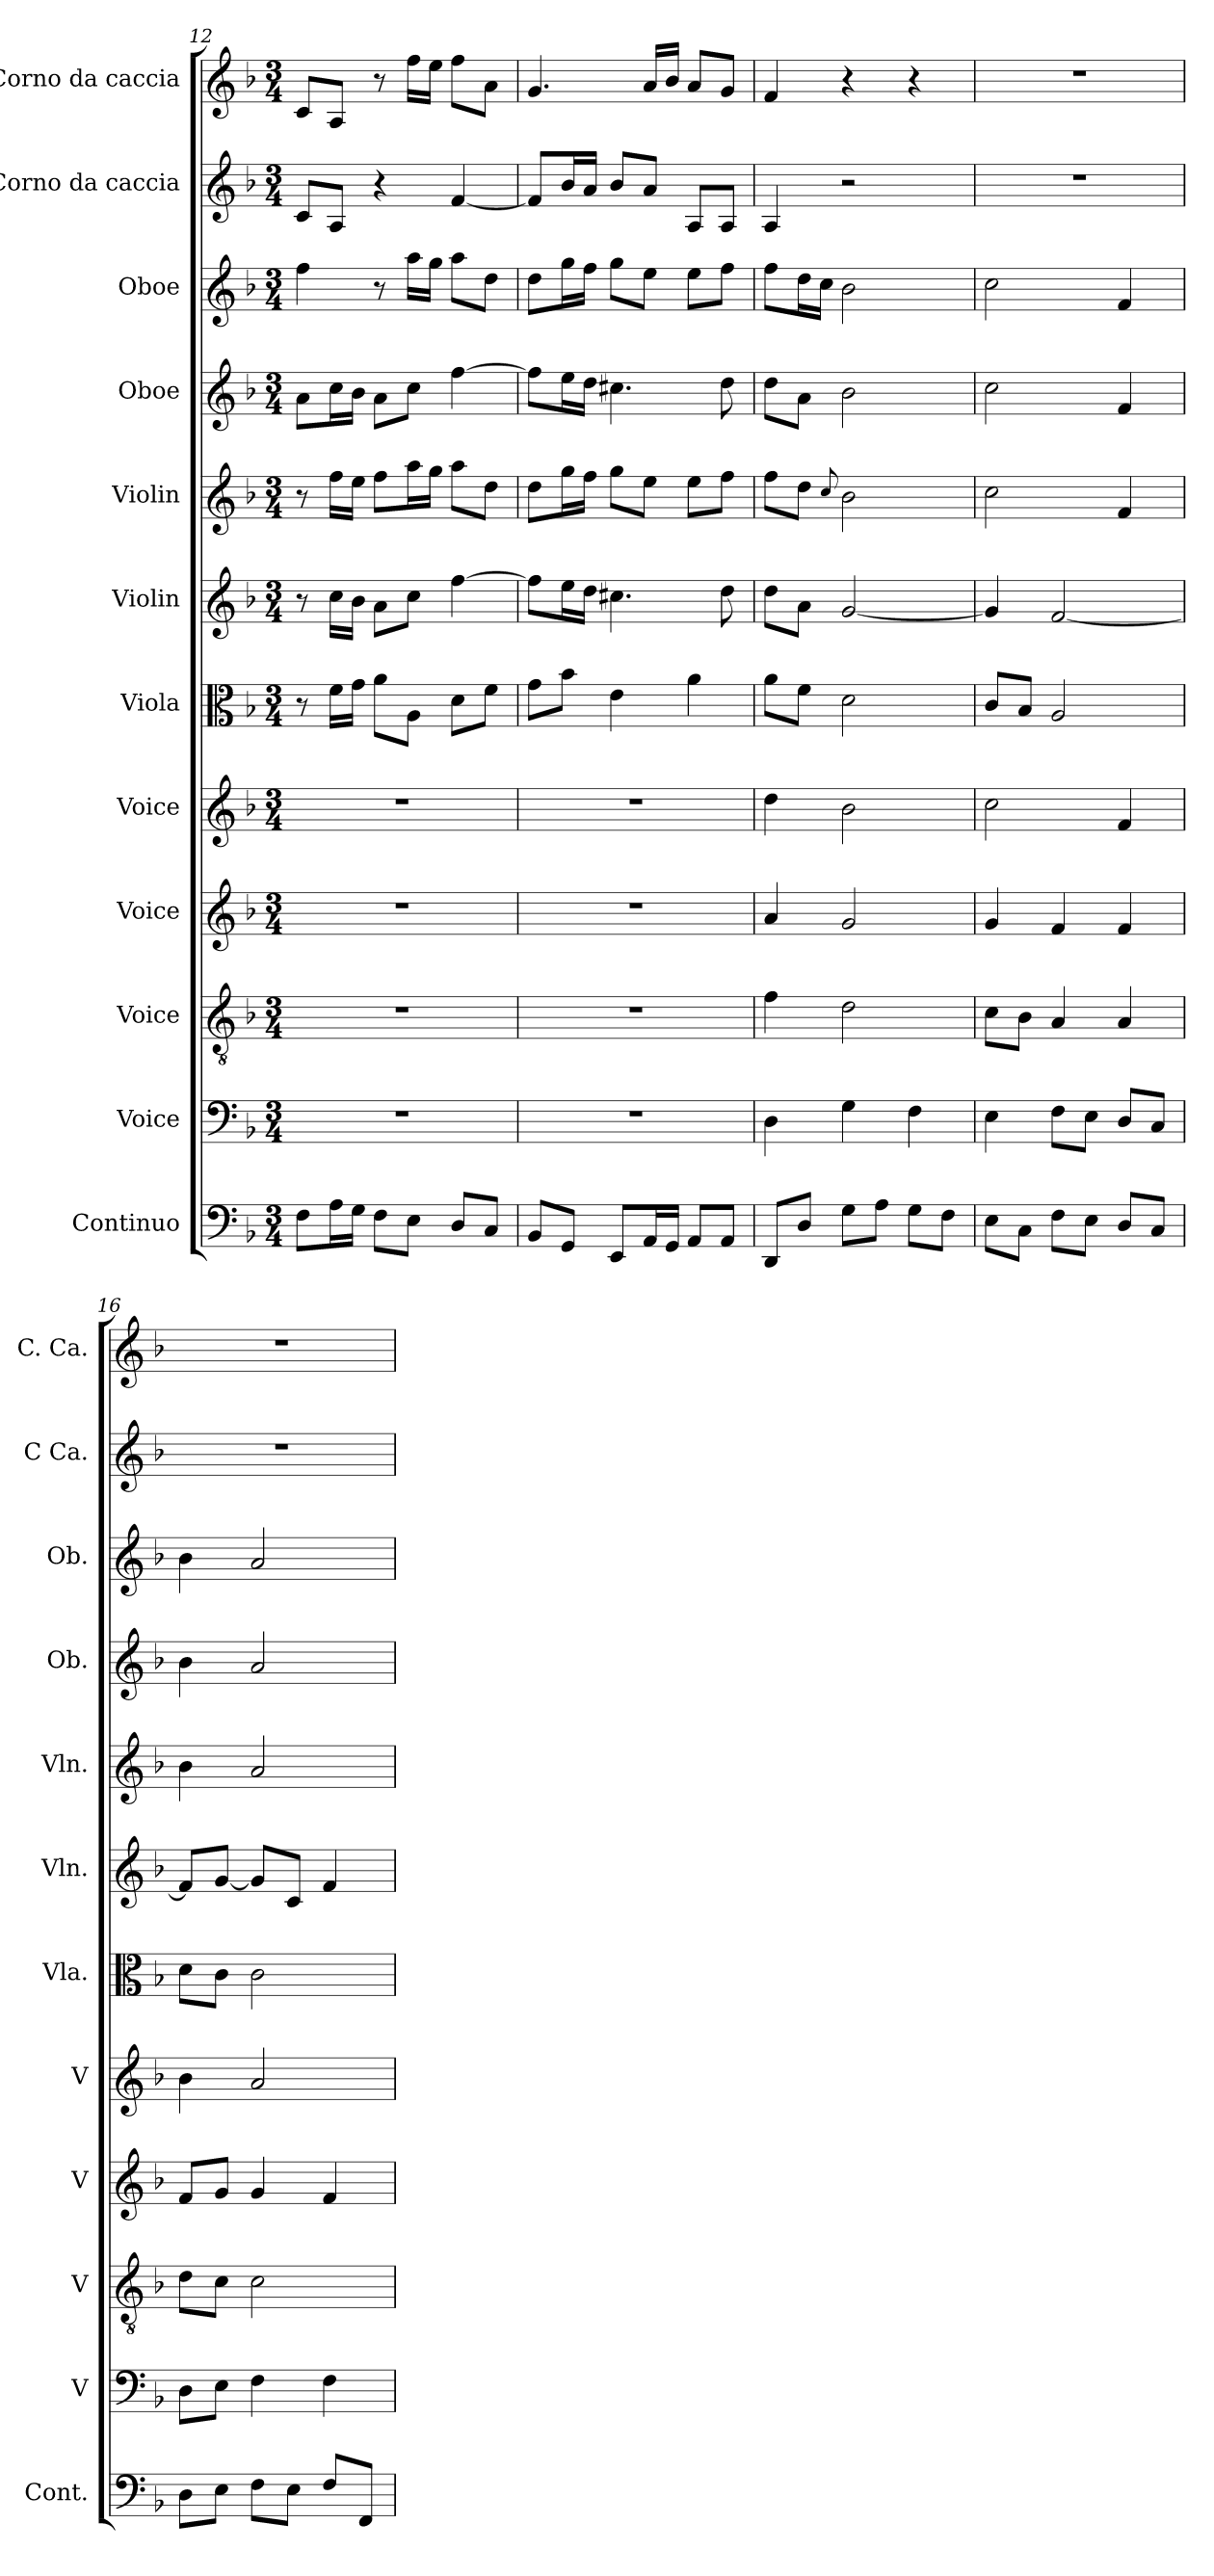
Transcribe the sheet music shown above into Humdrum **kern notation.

**kern	**kern	**kern	**kern	**kern	**kern	**kern	**kern	**kern	**kern	**kern	**kern
*part12	*part11	*part10	*part9	*part8	*part7	*part6	*part5	*part4	*part3	*part2	*part1
*staff12	*staff11	*staff10	*staff9	*staff8	*staff7	*staff6	*staff5	*staff4	*staff3	*staff2	*staff1
*I"Continuo	*I"Voice	*I"Voice	*I"Voice	*I"Voice	*I"Viola	*I"Violin	*I"Violin	*I"Oboe	*I"Oboe	*I"Corno da caccia	*I"Corno da caccia
*I'Cont.	*I'V	*I'V	*I'V	*I'V	*I'Vla.	*I'Vln.	*I'Vln.	*I'Ob.	*I'Ob.	*I'C Ca.	*I'C. Ca.
*clefF4	*clefF4	*clefGv2	*clefG2	*clefG2	*clefC3	*clefG2	*clefG2	*clefG2	*clefG2	*clefG2	*clefG2
*	*	*	*	*	*	*	*	*	*	*ITrd4c7	*ITrd4c7
*k[b-]	*k[b-]	*k[b-]	*k[b-]	*k[b-]	*k[b-]	*k[b-]	*k[b-]	*k[b-]	*k[b-]	*k[b-e-]	*k[b-e-]
*M3/4	*M3/4	*M3/4	*M3/4	*M3/4	*M3/4	*M3/4	*M3/4	*M3/4	*M3/4	*M3/4	*M3/4
=12	=12	=12	=12	=12	=12	=12	=12	=12	=12	=12	=12
8FL	2.r	2.r	2.r	2.r	8r	8r	8r	8aL	4ff	8FL	8FL
16AL	.	.	.	.	16fLL	16ccLL	16ffLL	16ccL	.	8DJ	8DJ
16GJJ	.	.	.	.	16gJJ	16b-JJ	16eeJJ	16b-JJ	.	.	.
8FL	.	.	.	.	8aL	8aL	8ffL	8aL	8r	4r	8r
8EJ	.	.	.	.	8AJ	8ccJ	16aaL	8ccJ	16aaLL	.	16b-LL
.	.	.	.	.	.	.	16ggJJ	.	16ggJJ	.	16aJJ
8DL	.	.	.	.	8dL	[4ff	8aaL	[4ff	8aaL	[4B-	8b-L
8CJ	.	.	.	.	8fJ	.	8ddJ	.	8ddJ	.	8dJ
=13	=13	=13	=13	=13	=13	=13	=13	=13	=13	=13	=13
8BB-L	2.r	2.r	2.r	2.r	8gL	8ffL]	8ddL	8ffL]	8ddL	8B-L]	4.c
8GGJ	.	.	.	.	8b-J	16eeL	16ggL	16eeL	16ggL	16e-L	.
.	.	.	.	.	.	16ddJJ	16ffJJ	16ddJJ	16ffJJ	16dJJ	.
8EEL	.	.	.	.	4e	4.cc#X	8ggL	4.cc#X	8ggL	8e-L	.
16AAL	.	.	.	.	.	.	8eeJ	.	8eeJ	8dJ	16dLL
16GGJJ	.	.	.	.	.	.	.	.	.	.	16e-JJ
8AAL	.	.	.	.	4a	.	8eeL	.	8eeL	8DL	8dL
8AAJ	.	.	.	.	.	8dd	8ffJ	8dd	8ffJ	8DJ	8cJ
=14	=14	=14	=14	=14	=14	=14	=14	=14	=14	=14	=14
8DDL	4D	4f	4a	4dd	8aL	8ddL	8ffL	8ddL	8ffL	4D	4B-
8DJ	.	.	.	.	8fJ	8aJ	8ddJ	8aJ	16ddL	.	.
.	.	.	.	.	.	.	.	.	16ccJJ	.	.
.	.	.	.	.	.	.	8qqcc/	.	.	.	.
8GL	4G	2d	2g	2b-	2d	[2g	2b-	2b-	2b-	2r	4r
8AJ	.	.	.	.	.	.	.	.	.	.	.
8GL	4F	.	.	.	.	.	.	.	.	.	4r
8FJ	.	.	.	.	.	.	.	.	.	.	.
=15	=15	=15	=15	=15	=15	=15	=15	=15	=15	=15	=15
8EL	4E	8cL	4g	2cc	8cL	4g]	2cc	2cc	2cc	2.r	2.r
8CJ	.	8B-J	.	.	8B-J	.	.	.	.	.	.
8FL	8FL	4A	4f	.	2A	[2f	.	.	.	.	.
8EJ	8EJ	.	.	.	.	.	.	.	.	.	.
8DL	8DL	4A	4f	4f	.	.	4f	4f	4f	.	.
8CJ	8CJ	.	.	.	.	.	.	.	.	.	.
=16	=16	=16	=16	=16	=16	=16	=16	=16	=16	=16	=16
8DL	8DL	8dL	8fL	4b-	8dL	8fL]	4b-	4b-	4b-	2.r	2.r
8EJ	8EJ	8cJ	8gJ	.	8cJ	[8gJ	.	.	.	.	.
8FL	4F	2c	4g	2a	2c	8gL]	2a	2a	2a	.	.
8EJ	.	.	.	.	.	8cJ	.	.	.	.	.
8FL	4F	.	4f	.	.	4f	.	.	.	.	.
8FFJ	.	.	.	.	.	.	.	.	.	.	.
=	=	=	=	=	=	=	=	=	=	=	=
*-	*-	*-	*-	*-	*-	*-	*-	*-	*-	*-	*-
